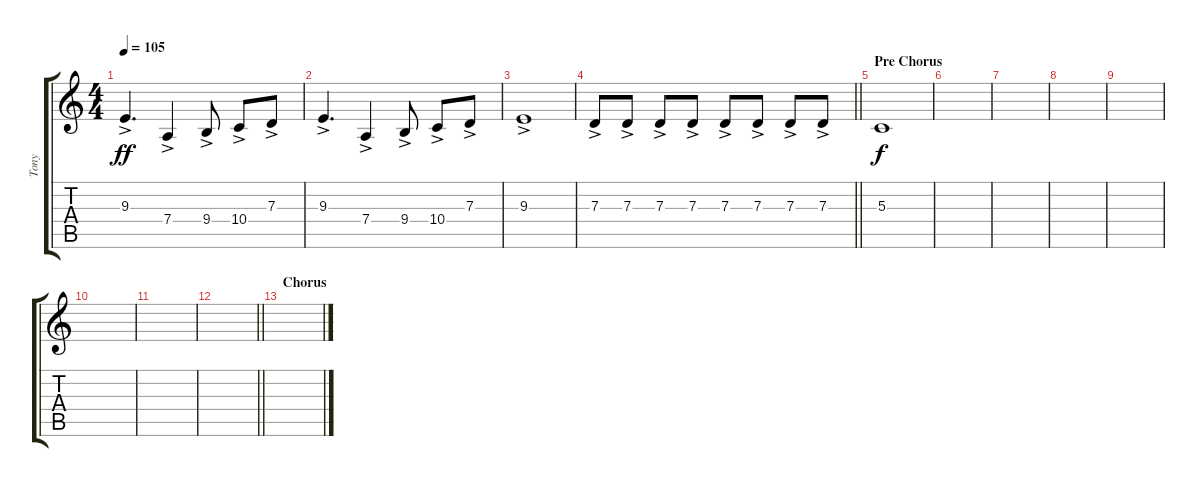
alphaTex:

\track ("Tony" "Tony") {instrument acousticgrandpiano}
\staff {score tabs}
\tuning (E4 B3 G3 D3 A2 E2) {hide}
\ts (4 4)
\tempo 105
\clef g2
\ks c
9.3{ac}.4{d dy ff} 7.4{ac}.4 9.4{ac}.8 10.4{ac}.8 7.3{ac}.8 |
9.3{ac}.4{d} 7.4{ac}.4 9.4{ac}.8 10.4{ac}.8 7.3{ac}.8 |
9.3{ac}.1 |
\barLineRight lightlight
7.3{ac}.8 7.3{ac}.8 7.3{ac}.8 7.3{ac}.8 7.3{ac}.8 7.3{ac}.8 7.3{ac}.8 7.3{ac}.8 |
\section ("" "Pre Chorus")
5.3.1{dy f} |
|
|
|
|
|
|
\barLineRight lightlight
|
\section ("" "Chorus")
